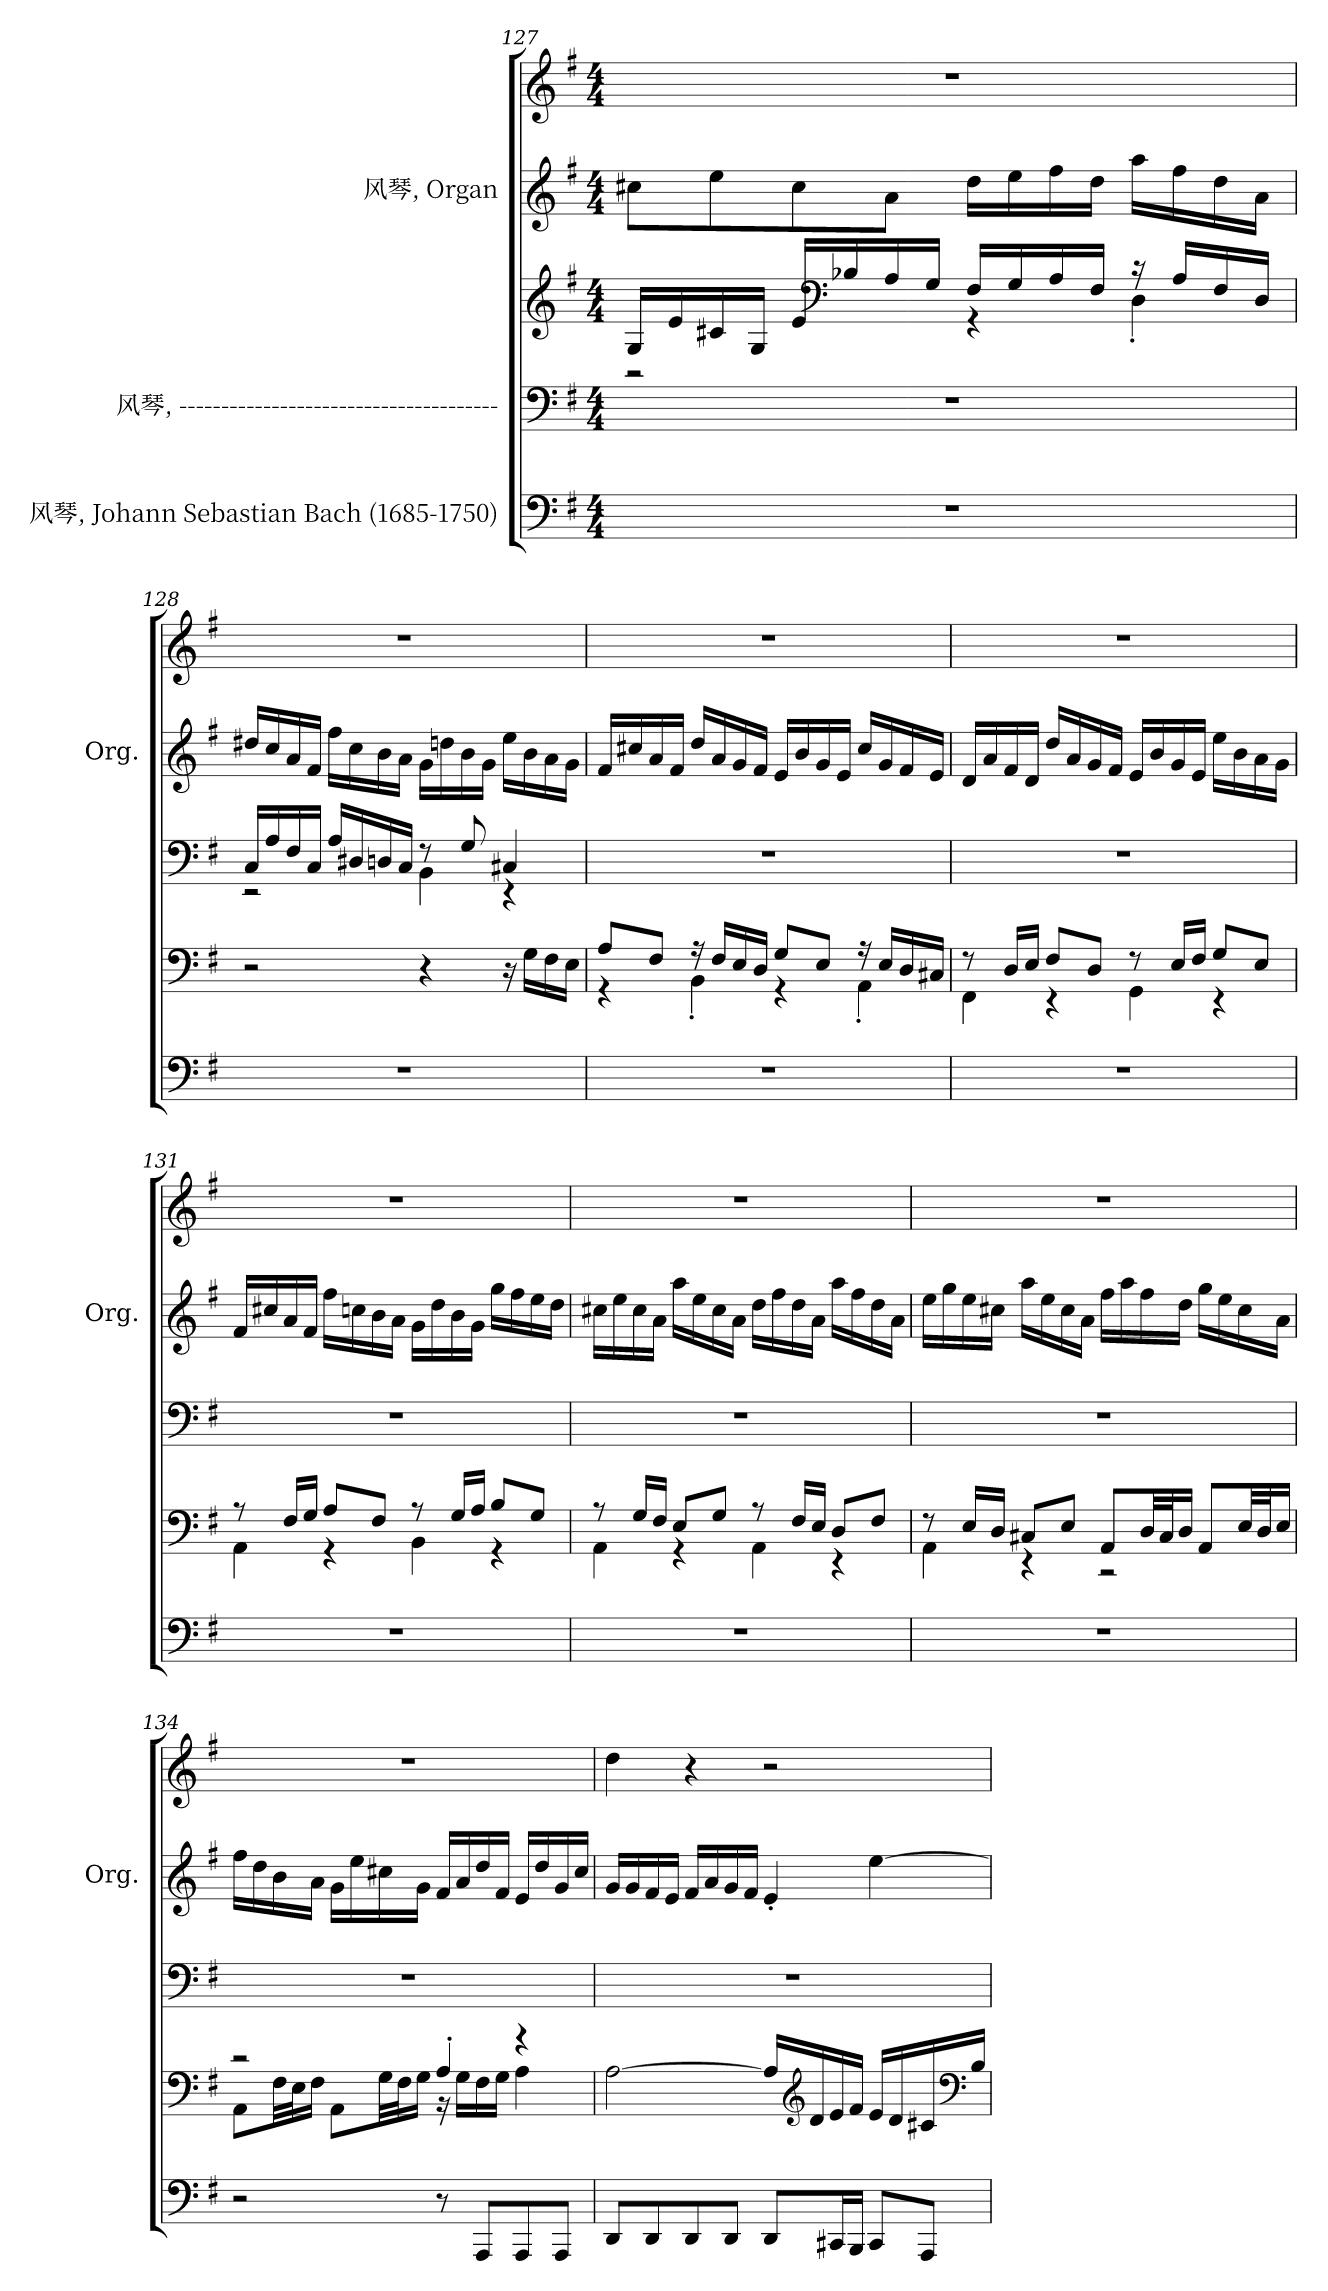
**kern	**kern	**kern	**kern	**kern
*part3	*part2	*part2	*part1	*part1
*staff5	*staff4	*staff3	*staff2	*staff1
*I"风琴, Johann Sebastian Bach   (1685-1750)	*I"风琴, --------------------------------------	*	*I"风琴, Organ	*
*	*	*	*I'Org.	*
!!LO:PB:g=z
*clefF4	*clefF4	*clefG2	*clefG2	*clefG2
*k[f#]	*k[f#]	*k[f#]	*k[f#]	*k[f#]
*M4/4	*M4/4	*M4/4	*M4/4	*M4/4
=127	=127	=127	=127	=127
*	*	*^	*	*
1r	1r	16G/LL	2r	8cc#X\L	1r
.	.	16e/	.	.	.
.	.	16c#X/	.	8ee\	.
.	.	16G/JJ	.	.	.
.	.	16e/LL	.	8cc#\	.
*	*	*clefF4	*	*	*
.	.	16B-X/	.	.	.
.	.	16A/	.	8a\J	.
.	.	16G/JJ	.	.	.
.	.	16F#/LL	4r	16dd\LL	.
.	.	16G/	.	16ee\	.
.	.	16A/	.	16ff#\	.
.	.	16F#/JJ	.	16dd\JJ	.
.	.	16r	4D'\	16aa\LL	.
.	.	16A/LL	.	16ff#\	.
.	.	16F#/	.	16dd\	.
.	.	16D/JJ	.	16a\JJ	.
=128	=128	=128	=128	=128	=128
1r	2r	16C/LL	2r	16dd#X/LL	1r
.	.	16A/	.	16cc/	.
.	.	16F#/	.	16a/	.
.	.	16C/JJ	.	16f#/JJ	.
.	.	16A/LL	.	16ff#\LL	.
.	.	16D#X/	.	16cc\	.
.	.	16Dn/	.	16b\	.
.	.	16C/JJ	.	16a\JJ	.
.	4r	8r	4BB\	16g\LL	.
.	.	.	.	16ddn\	.
.	.	8G/	.	16b\	.
.	.	.	.	16g\JJ	.
.	16r	4C#X/	4r	16ee\LL	.
.	16G\LL	.	.	16b\	.
.	16F#\	.	.	16a\	.
.	16E\JJ	.	.	16g\JJ	.
*	*	*v	*v	*	*
!!LO:LB:g=z
=129	=129	=129	=129	=129
*	*^	*	*	*
1r	8A/L	4r	1r	16f#/LL	1r
.	.	.	.	16cc#X/	.
.	8F#/J	.	.	16a/	.
.	.	.	.	16f#/JJ	.
.	16r	4BB'\	.	16dd/LL	.
.	16F#/LL	.	.	16a/	.
.	16E/	.	.	16g/	.
.	16D/JJ	.	.	16f#/JJ	.
.	8G/L	4r	.	16e/LL	.
.	.	.	.	16b/	.
.	8E/J	.	.	16g/	.
.	.	.	.	16e/JJ	.
.	16r	4AA'\	.	16cc#/LL	.
.	16E/LL	.	.	16g/	.
.	16D/	.	.	16f#/	.
.	16C#X/JJ	.	.	16e/JJ	.
=130	=130	=130	=130	=130	=130
1r	8r	4FF#\	1r	16d/LL	1r
.	.	.	.	16a/	.
.	16D/LL	.	.	16f#/	.
.	16E/JJ	.	.	16d/JJ	.
.	8F#/L	4r	.	16dd/LL	.
.	.	.	.	16a/	.
.	8D/J	.	.	16g/	.
.	.	.	.	16f#/JJ	.
.	8r	4GG\	.	16e/LL	.
.	.	.	.	16b/	.
.	16E/LL	.	.	16g/	.
.	16F#/JJ	.	.	16e/JJ	.
.	8G/L	4r	.	16ee\LL	.
.	.	.	.	16b\	.
.	8E/J	.	.	16a\	.
.	.	.	.	16g\JJ	.
!!LO:PB:g=z
=131	=131	=131	=131	=131	=131
1r	8r	4AA\	1r	16f#/LL	1r
.	.	.	.	16cc#X/	.
.	16F#/LL	.	.	16a/	.
.	16G/JJ	.	.	16f#/JJ	.
.	8A/L	4r	.	16ff#\LL	.
.	.	.	.	16ccn\	.
.	8F#/J	.	.	16b\	.
.	.	.	.	16a\JJ	.
.	8r	4BB\	.	16g\LL	.
.	.	.	.	16dd\	.
.	16G/LL	.	.	16b\	.
.	16A/JJ	.	.	16g\JJ	.
.	8B/L	4r	.	16gg\LL	.
.	.	.	.	16ff#\	.
.	8G/J	.	.	16ee\	.
.	.	.	.	16dd\JJ	.
=132	=132	=132	=132	=132	=132
1r	8r	4AA\	1r	16cc#X\LL	1r
.	.	.	.	16ee\	.
.	16G/LL	.	.	16cc#\	.
.	16F#/JJ	.	.	16a\JJ	.
.	8E/L	4r	.	16aa\LL	.
.	.	.	.	16ee\	.
.	8G/J	.	.	16cc#\	.
.	.	.	.	16a\JJ	.
.	8r	4AA\	.	16dd\LL	.
.	.	.	.	16ff#\	.
.	16F#/LL	.	.	16dd\	.
.	16E/JJ	.	.	16a\JJ	.
.	8D/L	4r	.	16aa\LL	.
.	.	.	.	16ff#\	.
.	8F#/J	.	.	16dd\	.
.	.	.	.	16a\JJ	.
!!LO:LB:g=z
=133	=133	=133	=133	=133	=133
1r	8r	4AA\	1r	16ee\LL	1r
.	.	.	.	16gg\	.
.	16E/LL	.	.	16ee\	.
.	16D/JJ	.	.	16cc#X\JJ	.
.	8C#X/L	4r	.	16aa\LL	.
.	.	.	.	16ee\	.
.	8E/J	.	.	16cc#\	.
.	.	.	.	16a\JJ	.
.	8AA/L	2r	.	16ff#\LL	.
.	.	.	.	16aa\	.
.	32D/LL	.	.	16ff#\	.
.	32C#/J	.	.	.	.
.	16D/JJ	.	.	16dd\JJ	.
.	8AA/L	.	.	16gg\LL	.
.	.	.	.	16ee\	.
.	32E/LL	.	.	16cc#\	.
.	32D/J	.	.	.	.
.	16E/JJ	.	.	16a\JJ	.
=134	=134	=134	=134	=134	=134
2r	2r	8AA\L	1r	16ff#\LL	1r
.	.	.	.	16dd\	.
.	.	32F#\LL	.	16b\	.
.	.	32E\J	.	.	.
.	.	16F#\JJ	.	16a\JJ	.
.	.	8AA\L	.	16g\LL	.
.	.	.	.	16ee\	.
.	.	32G\LL	.	16cc#X\	.
.	.	32F#\J	.	.	.
.	.	16G\JJ	.	16g\JJ	.
8r	4A'/	16r	.	16f#/LL	.
.	.	16G\LL	.	16a/	.
8AAA/L	.	16F#\	.	16dd/	.
.	.	16G\JJ	.	16f#/JJ	.
8AAA/	4r	4A\	.	16e/LL	.
.	.	.	.	16dd/	.
8AAA/J	.	.	.	16g/	.
.	.	.	.	16cc#/JJ	.
*	*v	*v	*	*	*
!!LO:PB:g=z
=135	=135	=135	=135	=135
8DD/L	[2A\	1r	16g/LL	4dd\
.	.	.	16g/	.
8DD/	.	.	16f#/	.
.	.	.	16e/JJ	.
8DD/	.	.	16f#/LL	4r
.	.	.	16a/	.
8DD/J	.	.	16g/	.
.	.	.	16f#/JJ	.
8DD/L	16A/LL]	.	4e'/	2r
*	*clefG2	*	*	*
.	16d/	.	.	.
16CC#X/L	16e/	.	.	.
16BBB/JJ	16f#/JJ	.	.	.
8CC#/L	16e/LL	.	[4ee\	.
.	16d/	.	.	.
8AAA/J	16c#X/	.	.	.
*	*clefF4	*	*	*
.	16B/JJ	.	.	.
=	=	=	=	=
*-	*-	*-	*-	*-
